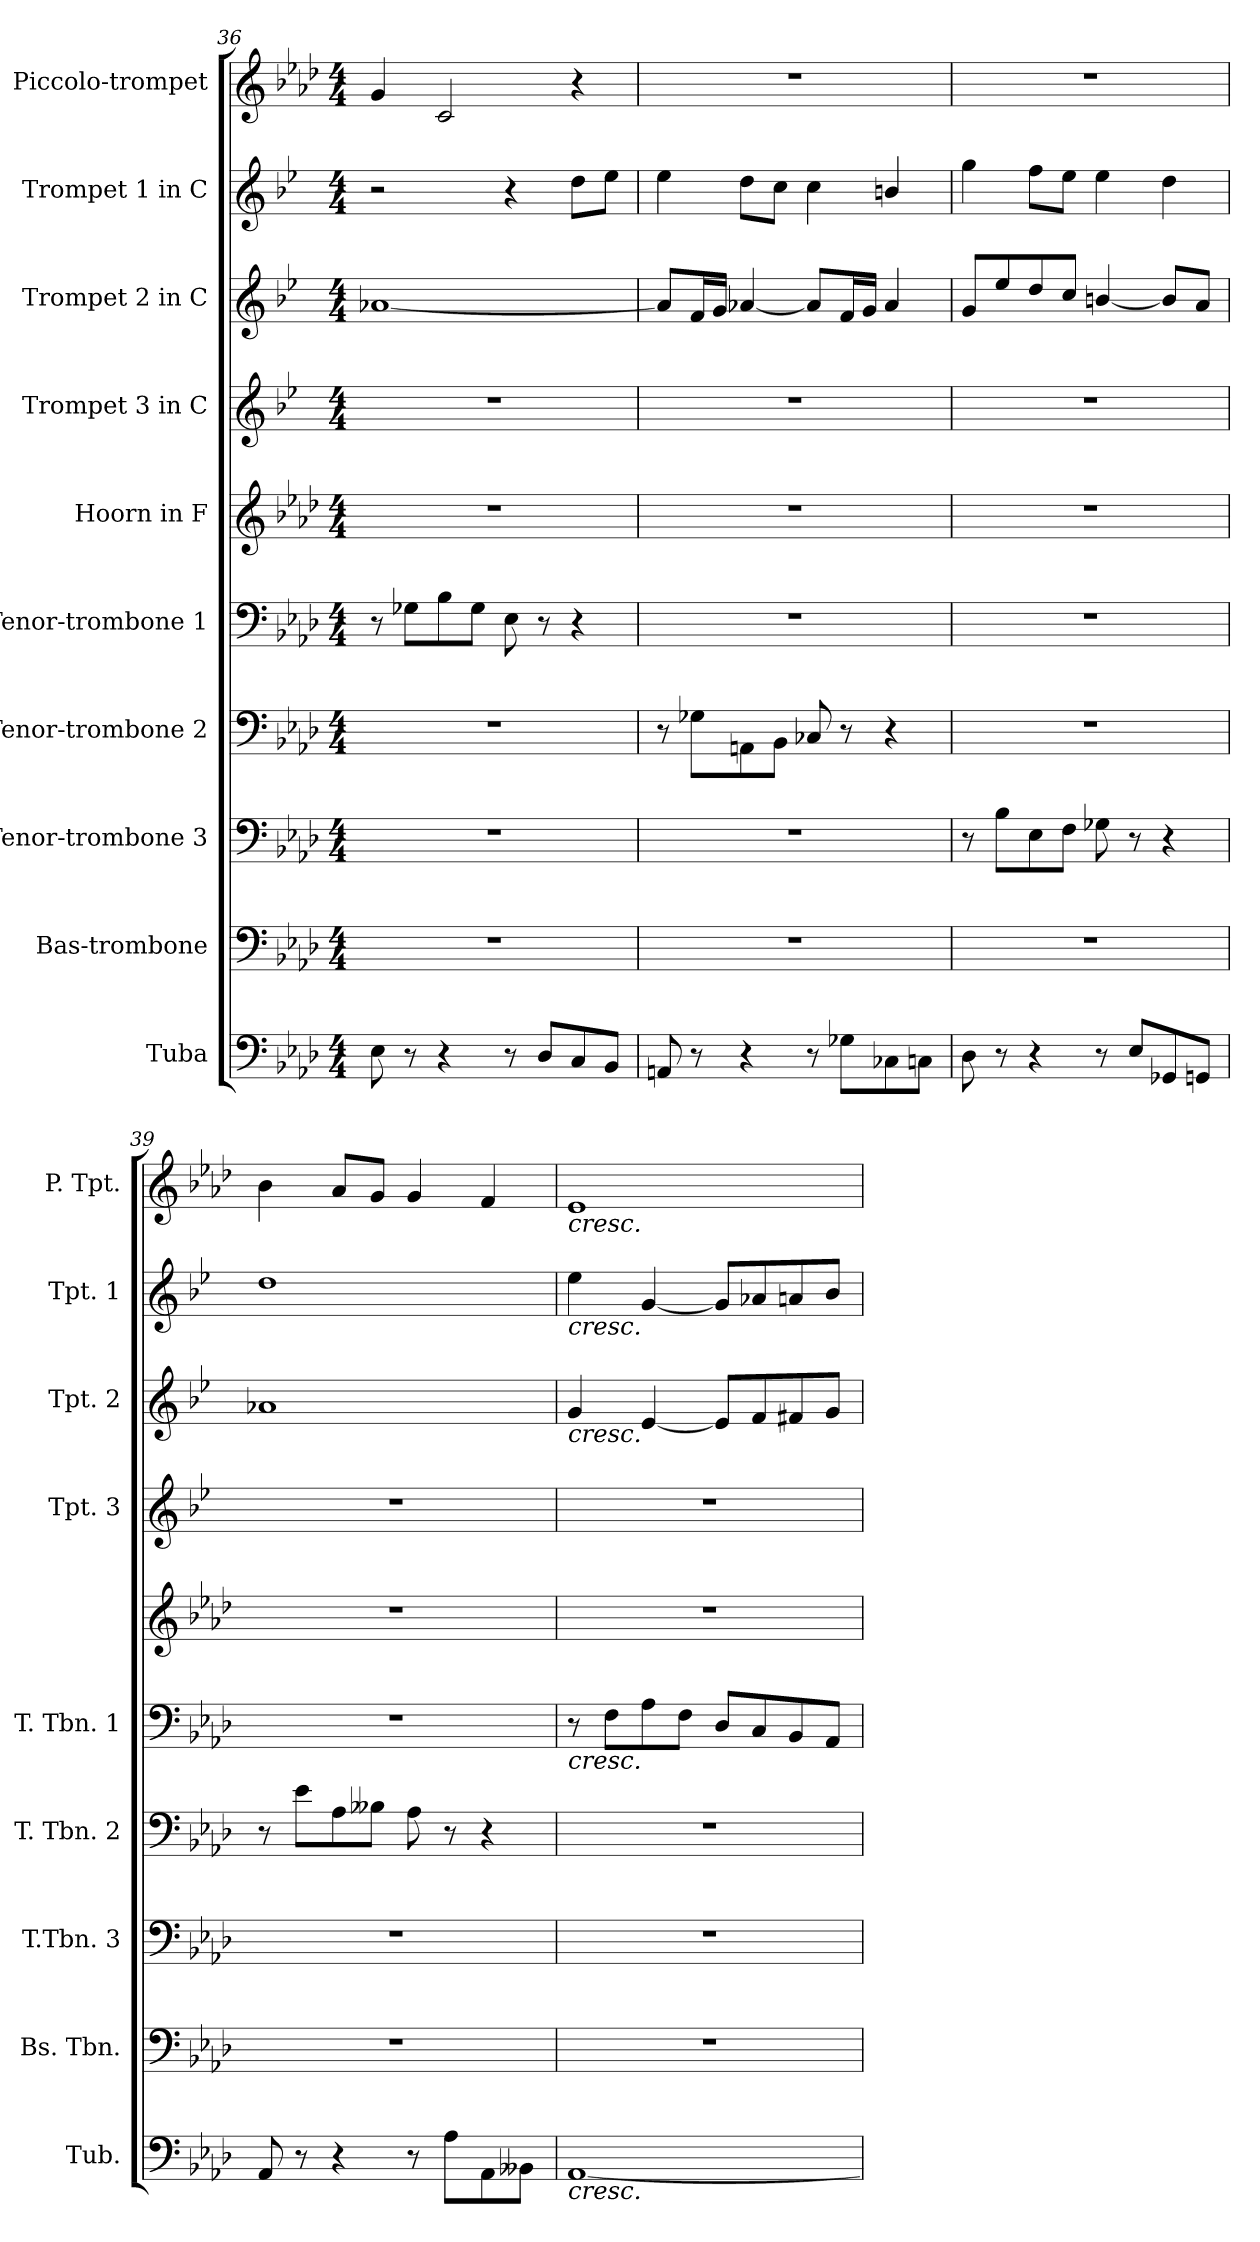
**kern	**kern	**kern	**kern	**kern	**kern	**kern	**kern	**kern	**kern
*part10	*part9	*part8	*part7	*part6	*part5	*part4	*part3	*part2	*part1
*staff10	*staff9	*staff8	*staff7	*staff6	*staff5	*staff4	*staff3	*staff2	*staff1
*I"Tuba	*I"Bas-trombone	*I"Tenor-trombone 3	*I"Tenor-trombone 2	*I"Tenor-trombone 1	*I"Hoorn in F	*I"Trompet 3 in C	*I"Trompet 2 in C	*I"Trompet 1 in C	*I"Piccolo-trompet
*I'Tub.	*I'Bs. Tbn.	*I'T.Tbn. 3	*I'T. Tbn. 2	*I'T. Tbn. 1	*	*I'Tpt. 3	*I'Tpt. 2	*I'Tpt. 1	*I'P. Tpt.
!!LO:PB:g=z
*clefF4	*clefF4	*clefF4	*clefF4	*clefF4	*clefG2	*clefG2	*clefG2	*clefG2	*clefG2
*	*	*	*	*	*ITrd4c7	*ITrd1c2	*ITrd1c2	*ITrd1c2	*ITrd-6c-10
*k[b-e-a-d-]	*k[b-e-a-d-]	*k[b-e-a-d-]	*k[b-e-a-d-]	*k[b-e-a-d-]	*k[b-e-a-d-g-]	*k[b-e-a-d-]	*k[b-e-a-d-]	*k[b-e-a-d-]	*k[b-e-a-d-g-c-]
*M4/4	*M4/4	*M4/4	*M4/4	*M4/4	*M4/4	*M4/4	*M4/4	*M4/4	*M4/4
=36	=36	=36	=36	=36	=36	=36	=36	=36	=36
8E-\	1r	1r	1r	8r	1r	1r	[1g-X	2r	4ff/
8r	.	.	.	8G-X\L	.	.	.	.	.
4r	.	.	.	8B-\	.	.	.	.	2b-/
.	.	.	.	8G-\J	.	.	.	.	.
8r	.	.	.	8E-\	.	.	.	4r	.
8D-/L	.	.	.	8r	.	.	.	.	.
8C/	.	.	.	4r	.	.	.	8cc\L	4r
8BB-/J	.	.	.	.	.	.	.	8dd-\J	.
=37	=37	=37	=37	=37	=37	=37	=37	=37	=37
8AAn/	1r	1r	8r	1r	1r	1r	8g-/L]	4dd-\	1r
8r	.	.	8G-X\L	.	.	.	16e-/L	.	.
.	.	.	.	.	.	.	16f/JJ	.	.
4r	.	.	8AAn\	.	.	.	[4g-X/	8cc\L	.
.	.	.	8BB-\J	.	.	.	.	8b-\J	.
8r	.	.	8C-X/	.	.	.	8g-/L]	4b-\	.
8G-X\L	.	.	8r	.	.	.	16e-/L	.	.
.	.	.	.	.	.	.	16f/JJ	.	.
8C-X\	.	.	4r	.	.	.	4g-/	4an/	.
8Cn\J	.	.	.	.	.	.	.	.	.
=38	=38	=38	=38	=38	=38	=38	=38	=38	=38
8D-\	1r	8r	1r	1r	1r	1r	8f/L	4ff\	1r
8r	.	8B-\L	.	.	.	.	8dd-/	.	.
4r	.	8E-\	.	.	.	.	8cc/	8ee-\L	.
.	.	8F\J	.	.	.	.	8b-/J	8dd-\J	.
8r	.	8G-X\	.	.	.	.	[4an/	4dd-\	.
8E-/L	.	8r	.	.	.	.	.	.	.
8GG-X/	.	4r	.	.	.	.	8a/L]	4cc\	.
8GGn/J	.	.	.	.	.	.	8g/J	.	.
=39	=39	=39	=39	=39	=39	=39	=39	=39	=39
8AA-/	1r	1r	8r	1r	1r	1r	1g-X	1cc	4aa-\
8r	.	.	8e-\L	.	.	.	.	.	.
4r	.	.	8A-\	.	.	.	.	.	8gg-/L
.	.	.	8B--X\J	.	.	.	.	.	8ff/J
8r	.	.	8A-\	.	.	.	.	.	4ff/
8A-\L	.	.	8r	.	.	.	.	.	.
8AA-\	.	.	4r	.	.	.	.	.	4ee-/
8BB--X\J	.	.	.	.	.	.	.	.	.
=40	=40	=40	=40	=40	=40	=40	=40	=40	=40
!	!	!	!	!	!	!	!	!	!LO:TX:b:i:t=cresc.
!	!	!	!	!	!	!	!	!LO:TX:b:i:t=cresc.	!
!	!	!	!	!	!	!	!LO:TX:b:i:t=cresc.	!	!
!	!	!	!	!LO:TX:b:i:t=cresc.	!	!	!	!	!
!LO:TX:b:i:t=cresc.	!	!	!	!	!	!	!	!	!
[1AA-	1r	1r	1r	8r	1r	1r	4f/	4dd-\	1dd-
.	.	.	.	8F\L	.	.	.	.	.
.	.	.	.	8A-\	.	.	[4d-/	[4f/	.
.	.	.	.	8F\J	.	.	.	.	.
.	.	.	.	8D-/L	.	.	8d-/L]	8f/L]	.
.	.	.	.	8C/	.	.	8e-/	8g-X/	.
.	.	.	.	8BB-/	.	.	8en/	8gn/	.
.	.	.	.	8AA-/J	.	.	8f/J	8a-/J	.
=	=	=	=	=	=	=	=	=	=
*-	*-	*-	*-	*-	*-	*-	*-	*-	*-
